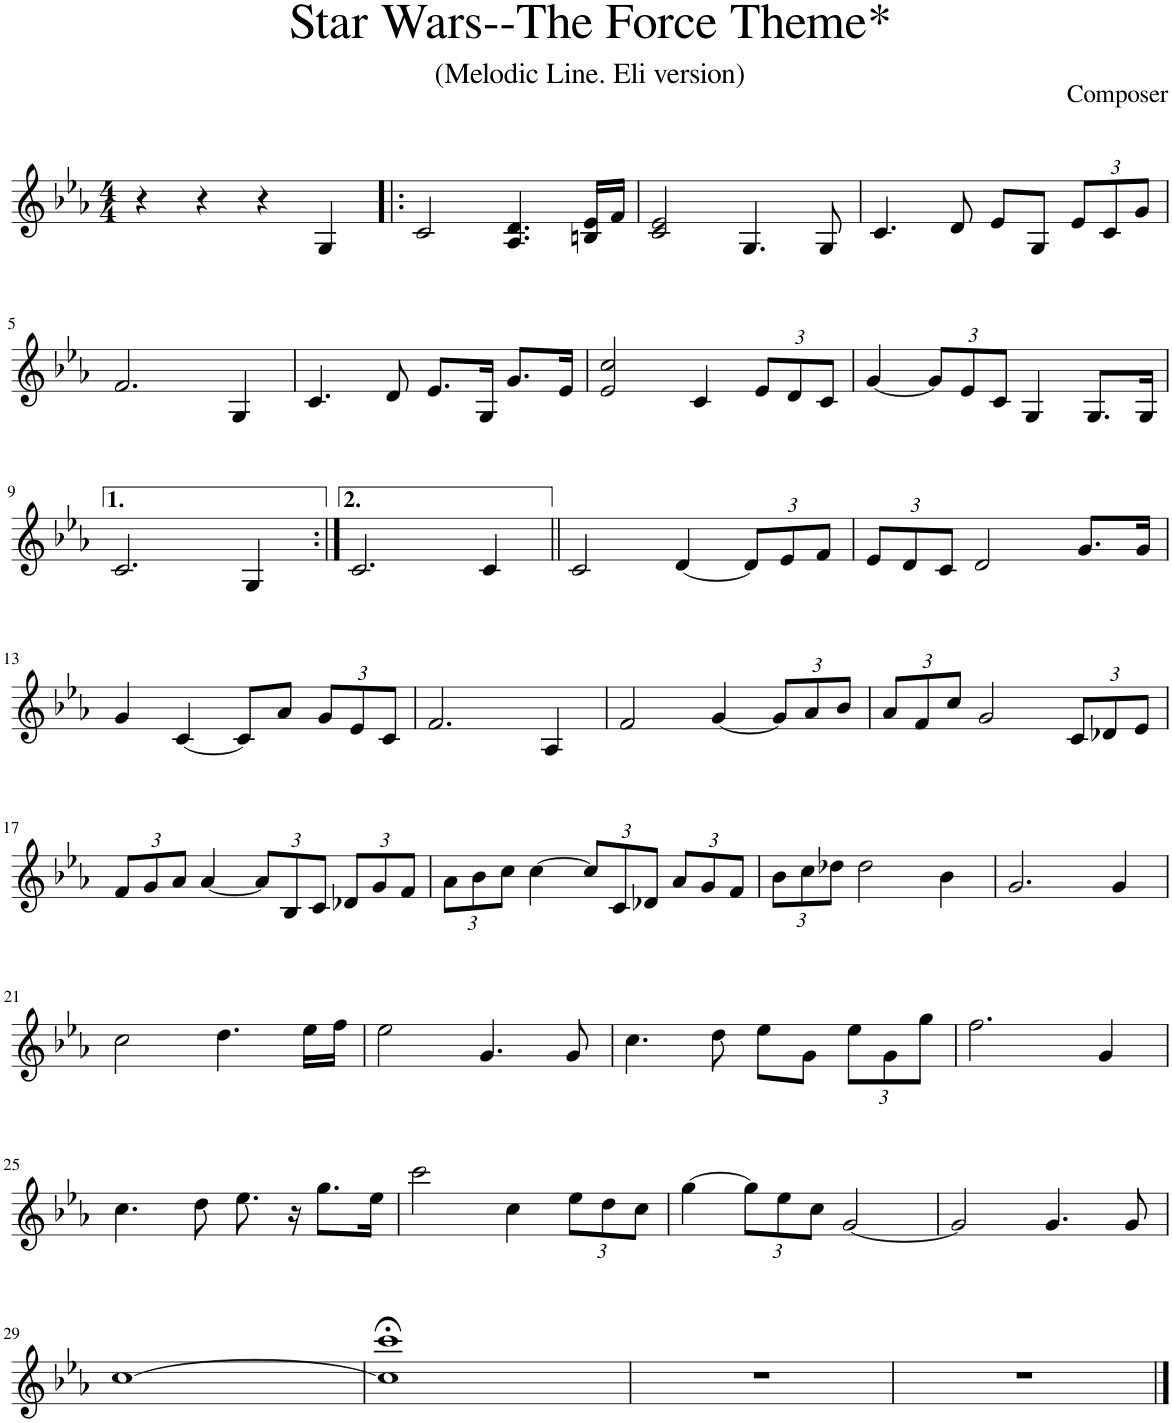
**kern
*part1
*staff1
*I"Piano
*I'Pno.
*clefG2
*k[b-e-a-]
*M4/4
=1
4r
4r
4r
4G/
=2!|:
2c/
4.A-/ 4.d/
16Bn/ 16e-/LL
16f/JJ
=3
2c/ 2e-/
4.G/
8G/
=4
4.c/
8d/
8e-/L
8G/J
*Xbrackettup
12e-/L
12c/
12g/J
!!LO:LB:g=z
=5
2.f/
4G/
=6
4.c/
8d/
8.e-/L
16G/Jk
8.g/L
16e-/Jk
=7
2e-/ 2cc/
4c/
12e-/L
12d/
12c/J
=8
[4g/
12g/L]
12e-/
12c/J
4G/
8.G/L
16G/Jk
!!LO:LB:g=z
=9
2.c/
4G/
=10:|!
2.c/
4c/
=11||
2c/
[4d/
12d/L]
12e-/
12f/J
=12
12e-/L
12d/
12c/J
2d/
8.g/L
16g/Jk
!!LO:LB:g=z
=13
4g/
[4c/
8c/L]
8a-/J
12g/L
12e-/
12c/J
=14
2.f/
4A-/
=15
2f/
[4g/
12g/L]
12a-/
12b-/J
=16
12a-/L
12f/
12cc/J
2g/
12c/L
12d-X/
12e-/J
!!LO:LB:g=z
=17
12f/L
12g/
12a-/J
[4a-/
12a-/L]
12B-/
12c/J
12d-X/L
12g/
12f/J
=18
12a-\L
12b-\
12cc\J
[4cc\
12cc/L]
12c/
12d-X/J
12a-/L
12g/
12f/J
=19
12b-\L
12cc\
12dd-X\J
2dd-\
4b-\
=20
2.g/
4g/
!!LO:LB:g=z
=21
2cc\
4.dd\
16ee-\LL
16ff\JJ
=22
2ee-\
4.g/
8g/
=23
4.cc\
8dd\
8ee-\L
8g\J
12ee-\L
12g\
12gg\J
=24
2.ff\
4g/
!!LO:LB:g=z
=25
4.cc\
8dd\
8.ee-\
16r
8.gg\L
16ee-\Jk
=26
2ccc\
4cc\
12ee-\L
12dd\
12cc\J
=27
[4gg\
12gg\L]
12ee-\
12cc\J
[2g/
=28
2g/]
4.g/
8g/
!!LO:LB:g=z
=29
[1cc
=30
1cc];< 1ccc;<
=31
1r
=32
1r
==
*-
